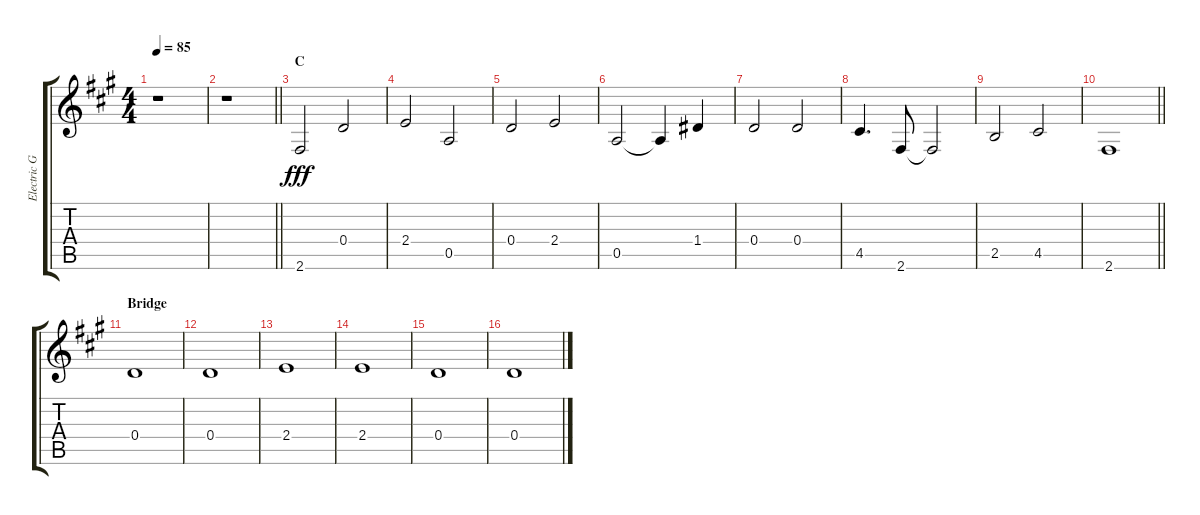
\track ("Electric Guitar" "Electric G") {instrument distortionguitar}
\staff {score tabs}
\tuning (E4 B3 G3 D3 A2 E2) {hide}
\ts (4 4)
\tempo 85
\clef g2
\ks a
r.1{dy fff} |
\barLineRight lightlight
r.1 |
\section ("" "C")
2.6.2 0.4.2 |
2.4.2 0.5.2 |
0.4.2 2.4.2 |
0.5.2 0.5{t}.4 1.4.4 |
0.4.2 0.4.2 |
4.5.4{d} 2.6.8 2.6{t}.2 |
2.5.2 4.5.2 |
\barLineRight lightlight
2.6.1 |
\section ("" "Bridge")
0.4.1 |
0.4.1 |
2.4.1 |
2.4.1 |
0.4.1 |
0.4.1
